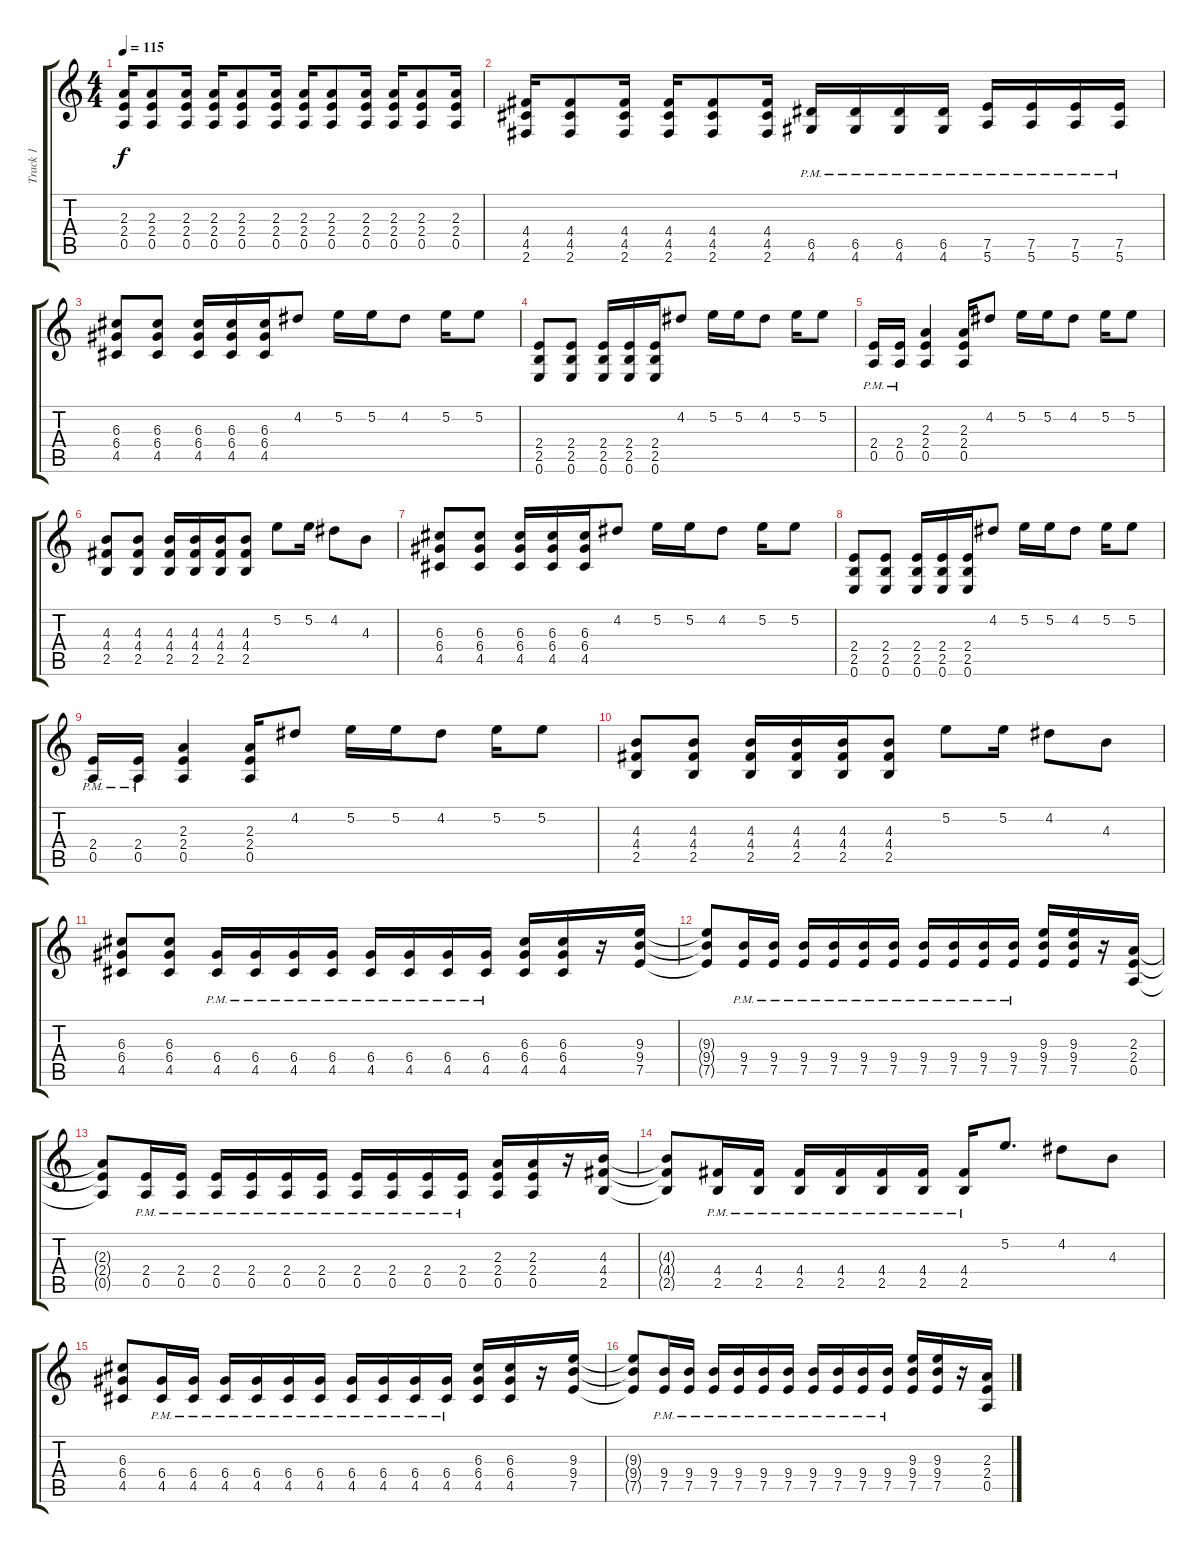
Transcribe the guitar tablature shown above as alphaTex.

\track ("Track 1" "Track 1") {instrument overdrivenguitar}
\staff {score tabs}
\tuning (E4 B3 G3 D3 A2 E2) {hide}
\ts (4 4)
\tempo 115
\clef g2
\ks c
(2.3 2.4 0.5).16{dy f} (2.3 2.4 0.5).8 (2.3 2.4 0.5).16 (2.3 2.4 0.5).16 (2.3 2.4 0.5).8 (2.3 2.4 0.5).16 (2.3 2.4 0.5).16 (2.3 2.4 0.5).8 (2.3 2.4 0.5).16 (2.3 2.4 0.5).16 (2.3 2.4 0.5).8 (2.3 2.4 0.5).16 |
(4.4 4.5 2.6).16 (4.4 4.5 2.6).8 (4.4 4.5 2.6).16 (4.4 4.5 2.6).16 (4.4 4.5 2.6).8 (4.4 4.5 2.6).16 (6.5{pm} 4.6{pm}).16 (6.5{pm} 4.6{pm}).16 (6.5{pm} 4.6{pm}).16 (6.5{pm} 4.6{pm}).16 (7.5{pm} 5.6{pm}).16 (7.5{pm} 5.6{pm}).16 (7.5{pm} 5.6{pm}).16 (7.5{pm} 5.6{pm}).16 |
(6.3 6.4 4.5).8 (6.3 6.4 4.5).8 (6.3 6.4 4.5).16 (6.3 6.4 4.5).16 (6.3 6.4 4.5).16 4.2.8 5.2.16 5.2.16 4.2.8 5.2.16 5.2.8 |
(2.4 2.5 0.6).8 (2.4 2.5 0.6).8 (2.4 2.5 0.6).16 (2.4 2.5 0.6).16 (2.4 2.5 0.6).16 4.2.8 5.2.16 5.2.16 4.2.8 5.2.16 5.2.8 |
(2.4{pm} 0.5{pm}).16 (2.4{pm} 0.5{pm}).16 (2.3 2.4 0.5).4 (2.3 2.4 0.5).16 4.2.8 5.2.16 5.2.16 4.2.8 5.2.16 5.2.8 |
(4.3 4.4 2.5).8 (4.3 4.4 2.5).8 (4.3 4.4 2.5).16 (4.3 4.4 2.5).16 (4.3 4.4 2.5).16 (4.3 4.4 2.5).8 5.2.8 5.2.16 4.2.8 4.3.8 |
(6.3 6.4 4.5).8 (6.3 6.4 4.5).8 (6.3 6.4 4.5).16 (6.3 6.4 4.5).16 (6.3 6.4 4.5).16 4.2.8 5.2.16 5.2.16 4.2.8 5.2.16 5.2.8 |
(2.4 2.5 0.6).8 (2.4 2.5 0.6).8 (2.4 2.5 0.6).16 (2.4 2.5 0.6).16 (2.4 2.5 0.6).16 4.2.8 5.2.16 5.2.16 4.2.8 5.2.16 5.2.8 |
(2.4{pm} 0.5{pm}).16 (2.4{pm} 0.5{pm}).16 (2.3 2.4 0.5).4 (2.3 2.4 0.5).16 4.2.8 5.2.16 5.2.16 4.2.8 5.2.16 5.2.8 |
(4.3 4.4 2.5).8 (4.3 4.4 2.5).8 (4.3 4.4 2.5).16 (4.3 4.4 2.5).16 (4.3 4.4 2.5).16 (4.3 4.4 2.5).8 5.2.8 5.2.16 4.2.8 4.3.8 |
(6.3 6.4 4.5).8 (6.3 6.4 4.5).8 (6.4{pm} 4.5{pm}).16 (6.4{pm} 4.5{pm}).16 (6.4{pm} 4.5{pm}).16 (6.4{pm} 4.5{pm}).16 (6.4{pm} 4.5{pm}).16 (6.4{pm} 4.5{pm}).16 (6.4{pm} 4.5{pm}).16 (6.4{pm} 4.5{pm}).16 (6.3 6.4 4.5).16 (6.3 6.4 4.5).16 r.16 (9.3 9.4 7.5).16 |
(9.3{t} 9.4{t} 7.5{t}).8 (9.4{pm} 7.5{pm}).16 (9.4{pm} 7.5{pm}).16 (9.4{pm} 7.5{pm}).16 (9.4{pm} 7.5{pm}).16 (9.4{pm} 7.5{pm}).16 (9.4{pm} 7.5{pm}).16 (9.4{pm} 7.5{pm}).16 (9.4{pm} 7.5{pm}).16 (9.4{pm} 7.5{pm}).16 (9.4{pm} 7.5{pm}).16 (9.3 9.4 7.5).16 (9.3 9.4 7.5).16 r.16 (2.3 2.4 0.5).16 |
(2.3{t} 2.4{t} 0.5{t}).8 (2.4{pm} 0.5{pm}).16 (2.4{pm} 0.5{pm}).16 (2.4{pm} 0.5{pm}).16 (2.4{pm} 0.5{pm}).16 (2.4{pm} 0.5{pm}).16 (2.4{pm} 0.5{pm}).16 (2.4{pm} 0.5{pm}).16 (2.4{pm} 0.5{pm}).16 (2.4{pm} 0.5{pm}).16 (2.4{pm} 0.5{pm}).16 (2.3 2.4 0.5).16 (2.3 2.4 0.5).16 r.16 (4.3 4.4 2.5).16 |
(4.3{t} 4.4{t} 2.5{t}).8 (4.4{pm} 2.5{pm}).16 (4.4{pm} 2.5{pm}).16 (4.4{pm} 2.5{pm}).16 (4.4{pm} 2.5{pm}).16 (4.4{pm} 2.5{pm}).16 (4.4{pm} 2.5{pm}).16 (4.4{pm} 2.5{pm}).16 5.2.8{d} 4.2.8 4.3.8 |
(6.3 6.4 4.5).8 (6.4{pm} 4.5{pm}).16 (6.4{pm} 4.5{pm}).16 (6.4{pm} 4.5{pm}).16 (6.4{pm} 4.5{pm}).16 (6.4{pm} 4.5{pm}).16 (6.4{pm} 4.5{pm}).16 (6.4{pm} 4.5{pm}).16 (6.4{pm} 4.5{pm}).16 (6.4{pm} 4.5{pm}).16 (6.4{pm} 4.5{pm}).16 (6.3 6.4 4.5).16 (6.3 6.4 4.5).16 r.16 (9.3 9.4 7.5).16 |
(9.3{t} 9.4{t} 7.5{t}).8 (9.4{pm} 7.5{pm}).16 (9.4{pm} 7.5{pm}).16 (9.4{pm} 7.5{pm}).16 (9.4{pm} 7.5{pm}).16 (9.4{pm} 7.5{pm}).16 (9.4{pm} 7.5{pm}).16 (9.4{pm} 7.5{pm}).16 (9.4{pm} 7.5{pm}).16 (9.4{pm} 7.5{pm}).16 (9.4{pm} 7.5{pm}).16 (9.3 9.4 7.5).16 (9.3 9.4 7.5).16 r.16 (2.3 2.4 0.5).16
